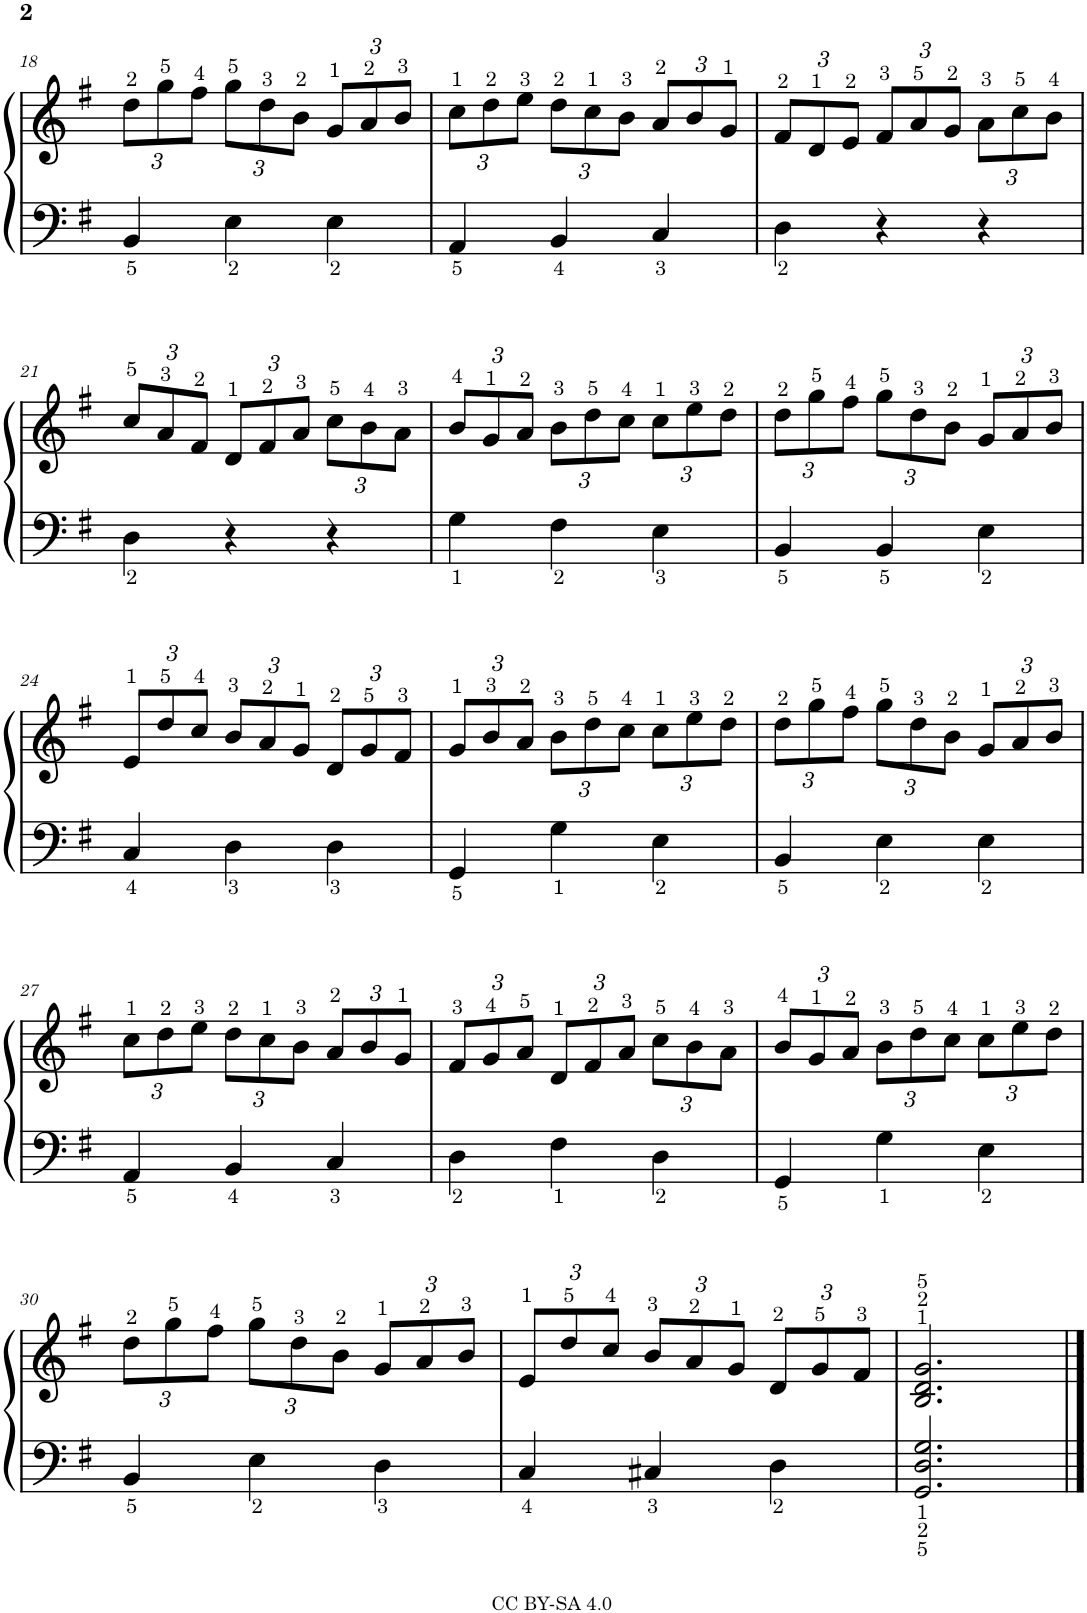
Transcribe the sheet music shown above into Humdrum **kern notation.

**kern	**kern
*part1	*part1
*staff2	*staff1
*I"Piano	*
*I'Pno.	*
!!LO:PB:g=z
*clefF4	*clefG2
*k[f#]	*k[f#]
*M3/4	*M3/4
*	*Xbrackettup
=18	=18
4BB/	12dd\L
.	12gg\
.	12ff#\J
4E\	12gg\L
.	12dd\
.	12b\J
4E\	12g/L
.	12a/
.	12b/J
=19	=19
4AA/	12cc\L
.	12dd\
.	12ee\J
4BB/	12dd\L
.	12cc\
.	12b\J
4C/	12a/L
.	12b/
.	12g/J
=20	=20
4D\	12f#/L
.	12d/
.	12e/J
4r	12f#/L
.	12a/
.	12g/J
4r	12a\L
.	12cc\
.	12b\J
!!LO:LB:g=z
=21	=21
4D\	12cc/L
.	12a/
.	12f#/J
4r	12d/L
.	12f#/
.	12a/J
4r	12cc\L
.	12b\
.	12a\J
=22	=22
4G\	12b/L
.	12g/
.	12a/J
4F#\	12b\L
.	12dd\
.	12cc\J
4E\	12cc\L
.	12ee\
.	12dd\J
=23	=23
4BB/	12dd\L
.	12gg\
.	12ff#\J
4BB/	12gg\L
.	12dd\
.	12b\J
4E\	12g/L
.	12a/
.	12b/J
!!LO:LB:g=z
=24	=24
4C/	12e/L
.	12dd/
.	12cc/J
4D\	12b/L
.	12a/
.	12g/J
4D\	12d/L
.	12g/
.	12f#/J
=25	=25
4GG/	12g/L
.	12b/
.	12a/J
4G\	12b\L
.	12dd\
.	12cc\J
4E\	12cc\L
.	12ee\
.	12dd\J
=26	=26
4BB/	12dd\L
.	12gg\
.	12ff#\J
4E\	12gg\L
.	12dd\
.	12b\J
4E\	12g/L
.	12a/
.	12b/J
!!LO:LB:g=z
=27	=27
4AA/	12cc\L
.	12dd\
.	12ee\J
4BB/	12dd\L
.	12cc\
.	12b\J
4C/	12a/L
.	12b/
.	12g/J
=28	=28
4D\	12f#/L
.	12g/
.	12a/J
4F#\	12d/L
.	12f#/
.	12a/J
4D\	12cc\L
.	12b\
.	12a\J
=29	=29
4GG/	12b/L
.	12g/
.	12a/J
4G\	12b\L
.	12dd\
.	12cc\J
4E\	12cc\L
.	12ee\
.	12dd\J
!!LO:LB:g=z
=30	=30
4BB/	12dd\L
.	12gg\
.	12ff#\J
4E\	12gg\L
.	12dd\
.	12b\J
4D\	12g/L
.	12a/
.	12b/J
=31	=31
4C/	12e/L
.	12dd/
.	12cc/J
4C#X/	12b/L
.	12a/
.	12g/J
4D\	12d/L
.	12g/
.	12f#/J
=32	=32
2.GG/ 2.D/ 2.G/	2.B/ 2.d/ 2.g/
==	==
*-	*-
